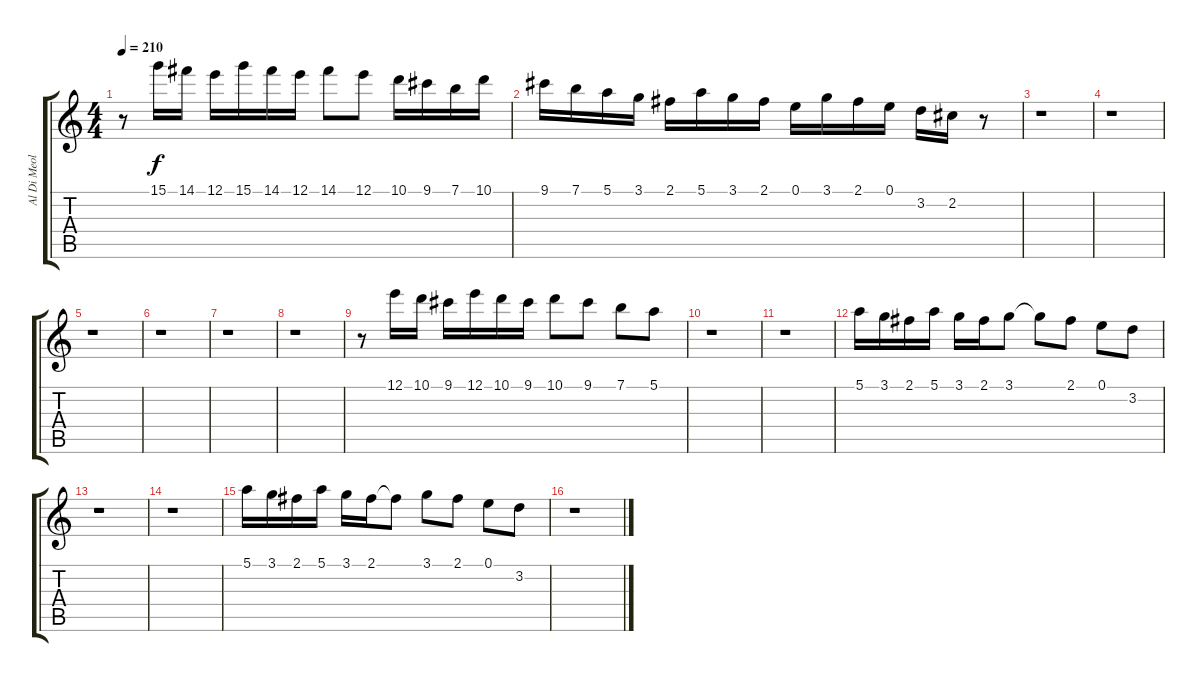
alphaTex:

\track ("Al Di Meola" "Al Di Meol") {instrument acousticguitarnylon}
\staff {score tabs}
\tuning (E4 B3 G3 D3 A2 E2) {hide}
\ts (4 4)
\tempo 210
\clef g2
\ks c
r.8{dy f} 15.1.16 14.1.16 12.1.16 15.1.16 14.1.16 12.1.16 14.1.8 12.1.8 10.1.16 9.1.16 7.1.16 10.1.16 |
9.1.16 7.1.16 5.1.16 3.1.16 2.1.16 5.1.16 3.1.16 2.1.16 0.1.16 3.1.16 2.1.16 0.1.16 3.2.16 2.2.16 r.8 |
r.1 |
r.1 |
r.1 |
r.1 |
r.1 |
r.1 |
r.8 12.1.16 10.1.16 9.1.16 12.1.16 10.1.16 9.1.16 10.1.8 9.1.8 7.1.8 5.1.8 |
r.1 |
r.1 |
5.1.16 3.1.16 2.1.16 5.1.16 3.1.16 2.1.16 3.1.8 3.1{t}.8 2.1.8 0.1.8 3.2.8 |
r.1 |
r.1 |
5.1.16 3.1.16 2.1.16 5.1.16 3.1.16 2.1.16 2.1{t}.8 3.1.8 2.1.8 0.1.8 3.2.8 |
r.1
